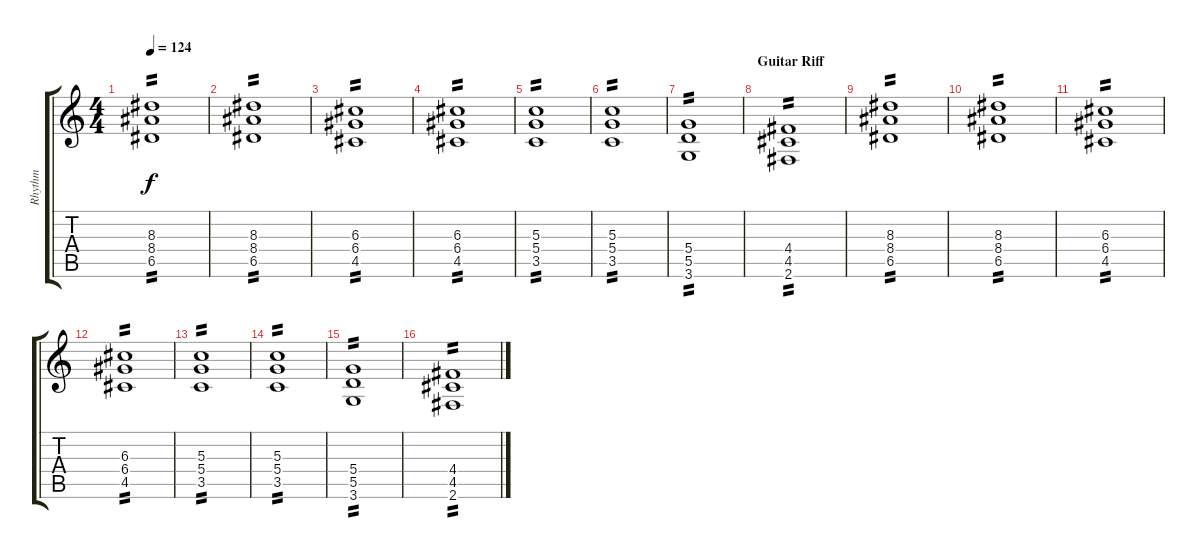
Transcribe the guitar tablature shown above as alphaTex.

\track ("Rhythm" "Rhythm") {instrument overdrivenguitar}
\staff {score tabs}
\tuning (E4 B3 G3 D3 A2 E2) {hide}
\ts (4 4)
\tempo 124
\clef g2
\ks c
(8.3 8.4 6.5).1{tp 2 dy f} |
(8.3 8.4 6.5).1{tp 2} |
(6.3 6.4 4.5).1{tp 2} |
(6.3 6.4 4.5).1{tp 2} |
(5.3 5.4 3.5).1{tp 2} |
(5.3 5.4 3.5).1{tp 2} |
(5.4 5.5 3.6).1{tp 2} |
\section ("" "Guitar Riff")
(4.4 4.5 2.6).1{tp 2} |
(8.3 8.4 6.5).1{tp 2} |
(8.3 8.4 6.5).1{tp 2} |
(6.3 6.4 4.5).1{tp 2} |
(6.3 6.4 4.5).1{tp 2} |
(5.3 5.4 3.5).1{tp 2} |
(5.3 5.4 3.5).1{tp 2} |
(5.4 5.5 3.6).1{tp 2} |
(4.4 4.5 2.6).1{tp 2}
